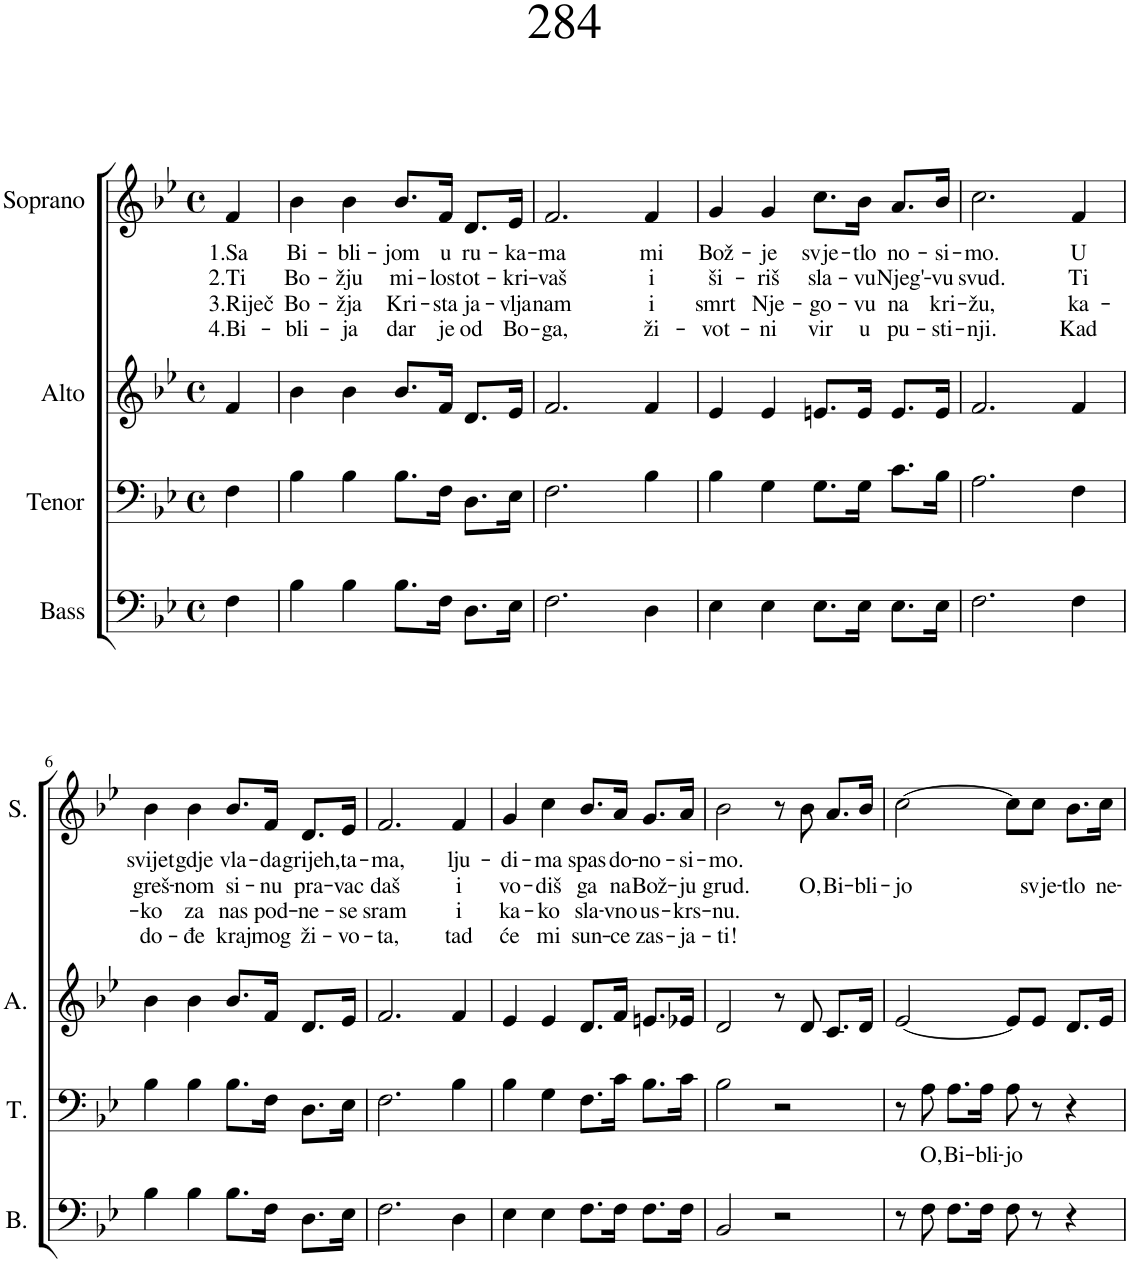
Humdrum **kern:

**kern	**kern	**text	**kern	**kern	**text	**text	**text	**text
*part4	*part3	*part3	*part2	*part1	*part1	*part1	*part1	*part1
*staff4	*staff3	*staff3	*staff2	*staff1	*staff1	*staff1	*staff1	*staff1
*I"Bass	*I"Tenor	*	*I"Alto	*I"Soprano	*	*	*	*
*I'B.	*I'T.	*	*I'A.	*I'S.	*	*	*	*
*clefF4	*clefF4	*	*clefG2	*clefG2	*	*	*	*
*k[b-e-]	*k[b-e-]	*	*k[b-e-]	*k[b-e-]	*	*	*	*
*M4/4	*M4/4	*	*M4/4	*M4/4	*	*	*	*
*met(c)	*met(c)	*	*met(c)	*met(c)	*	*	*	*
=1	=1	=1	=1	=1	=1	=1	=1	=1
!	!	!	!	!	!LO:LY:b	!LO:LY:b	!LO:LY:b	!LO:LY:b
4F\	4F\	.	4f/	4f/	1.Sa	2.Ti	3.Riječ	4.Bi-
=2	=2	=2	=2	=2	=2	=2	=2	=2
!	!	!	!	!	!LO:LY:b	!LO:LY:b	!LO:LY:b	!LO:LY:b
4B-\	4B-\	.	4b-\	4b-\	Bi-	Bo-	Bo-	-bli-
!	!	!	!	!	!LO:LY:b	!LO:LY:b	!LO:LY:b	!LO:LY:b
4B-\	4B-\	.	4b-\	4b-\	-bli-	-žju	-žja	-ja
!	!	!	!	!	!LO:LY:b	!LO:LY:b	!LO:LY:b	!LO:LY:b
8.B-\L	8.B-\L	.	8.b-/L	8.b-/L	-jom	mi-	Kri-	dar
!	!	!	!	!	!LO:LY:b	!LO:LY:b	!LO:LY:b	!LO:LY:b
16F\Jk	16F\Jk	.	16f/Jk	16f/Jk	u	-lost	-sta	je
!	!	!	!	!	!LO:LY:b	!LO:LY:b	!LO:LY:b	!LO:LY:b
8.D\L	8.D\L	.	8.d/L	8.d/L	ru-	ot-	ja-	od
!	!	!	!	!	!LO:LY:b	!LO:LY:b	!LO:LY:b	!LO:LY:b
16E-\Jk	16E-\Jk	.	16e-/Jk	16e-/Jk	-ka-	-kri-	-vlja	Bo-
=3	=3	=3	=3	=3	=3	=3	=3	=3
!	!	!	!	!	!LO:LY:b	!LO:LY:b	!LO:LY:b	!LO:LY:b
2.F\	2.F\	.	2.f/	2.f/	-ma	-vaš	nam	-ga,
!	!	!	!	!	!LO:LY:b	!LO:LY:b	!LO:LY:b	!LO:LY:b
4D\	4B-\	.	4f/	4f/	mi	i	i	ži-
=4	=4	=4	=4	=4	=4	=4	=4	=4
!	!	!	!	!	!LO:LY:b	!LO:LY:b	!LO:LY:b	!LO:LY:b
4E-\	4B-\	.	4e-/	4g/	Bož-	ši-	smrt	-vot-
!	!	!	!	!	!LO:LY:b	!LO:LY:b	!LO:LY:b	!LO:LY:b
4E-\	4G\	.	4e-/	4g/	-je	-riš	Nje-	-ni
!	!	!	!	!	!LO:LY:b	!LO:LY:b	!LO:LY:b	!LO:LY:b
8.E-\L	8.G\L	.	8.en/L	8.cc\L	svje-	sla-	-go-	vir
!	!	!	!	!	!LO:LY:b	!LO:LY:b	!LO:LY:b	!LO:LY:b
16E-\Jk	16G\Jk	.	16e/Jk	16b-\Jk	-tlo	-vu	-vu	u
!	!	!	!	!	!LO:LY:b	!LO:LY:b	!LO:LY:b	!LO:LY:b
8.E-\L	8.c\L	.	8.e/L	8.a/L	no-	Njeg'-	na	pu-
!	!	!	!	!	!LO:LY:b	!LO:LY:b	!LO:LY:b	!LO:LY:b
16E-\Jk	16B-\Jk	.	16e/Jk	16b-/Jk	-si-	-vu	kri-	-sti-
=5	=5	=5	=5	=5	=5	=5	=5	=5
!	!	!	!	!	!LO:LY:b	!LO:LY:b	!LO:LY:b	!LO:LY:b
2.F\	2.A\	.	2.f/	2.cc\	-mo.	svud.	-žu,	-nji.
!	!	!	!	!	!LO:LY:b	!LO:LY:b	!LO:LY:b	!LO:LY:b
4F\	4F\	.	4f/	4f/	U	Ti	ka-	Kad
!!LO:LB:g=z
=6	=6	=6	=6	=6	=6	=6	=6	=6
!	!	!	!	!	!LO:LY:b	!LO:LY:b	!LO:LY:b	!LO:LY:b
4B-\	4B-\	.	4b-\	4b-\	svijet	greš-	-ko	do-
!	!	!	!	!	!LO:LY:b	!LO:LY:b	!LO:LY:b	!LO:LY:b
4B-\	4B-\	.	4b-\	4b-\	gdje	-nom	za	-đe
!	!	!	!	!	!LO:LY:b	!LO:LY:b	!LO:LY:b	!LO:LY:b
8.B-\L	8.B-\L	.	8.b-/L	8.b-/L	vla-	si-	nas	kraj
!	!	!	!	!	!LO:LY:b	!LO:LY:b	!LO:LY:b	!LO:LY:b
16F\Jk	16F\Jk	.	16f/Jk	16f/Jk	-da	-nu	pod-	mog
!	!	!	!	!	!LO:LY:b	!LO:LY:b	!LO:LY:b	!LO:LY:b
8.D\L	8.D\L	.	8.d/L	8.d/L	grijeh,	pra-	-ne-	ži-
!	!	!	!	!	!LO:LY:b	!LO:LY:b	!LO:LY:b	!LO:LY:b
16E-\Jk	16E-\Jk	.	16e-/Jk	16e-/Jk	ta-	-vac	-se	-vo-
=7	=7	=7	=7	=7	=7	=7	=7	=7
!	!	!	!	!	!LO:LY:b	!LO:LY:b	!LO:LY:b	!LO:LY:b
2.F\	2.F\	.	2.f/	2.f/	-ma,	daš	sram	-ta,
!	!	!	!	!	!LO:LY:b	!LO:LY:b	!LO:LY:b	!LO:LY:b
4D\	4B-\	.	4f/	4f/	lju-	i	i	tad
=8	=8	=8	=8	=8	=8	=8	=8	=8
!	!	!	!	!	!LO:LY:b	!LO:LY:b	!LO:LY:b	!LO:LY:b
4E-\	4B-\	.	4e-/	4g/	-di-	vo-	ka-	će
!	!	!	!	!	!LO:LY:b	!LO:LY:b	!LO:LY:b	!LO:LY:b
4E-\	4G\	.	4e-/	4cc\	-ma	-diš	-ko	mi
!	!	!	!	!	!LO:LY:b	!LO:LY:b	!LO:LY:b	!LO:LY:b
8.F\L	8.F\L	.	8.d/L	8.b-/L	spas	ga	sla-	sun-
!	!	!	!	!	!LO:LY:b	!LO:LY:b	!LO:LY:b	!LO:LY:b
16F\Jk	16c\Jk	.	16f/Jk	16a/Jk	do-	na	-vno	-ce
!	!	!	!	!	!LO:LY:b	!LO:LY:b	!LO:LY:b	!LO:LY:b
8.F\L	8.B-\L	.	8.en/L	8.g/L	-no-	Bož-	us-	zas-
!	!	!	!	!	!LO:LY:b	!LO:LY:b	!LO:LY:b	!LO:LY:b
16F\Jk	16c\Jk	.	16e-X/Jk	16a/Jk	-si-	-ju	-krs-	-ja-
=9	=9	=9	=9	=9	=9	=9	=9	=9
!	!	!	!	!	!LO:LY:b	!LO:LY:b	!LO:LY:b	!LO:LY:b
2BB-/	2B-\	.	2d/	2b-\	-mo.	grud.	-nu.	-ti!
2r	2r	.	8r	8r	.	.	.	.
!	!	!	!	!	!	!LO:LY:b	!	!
.	.	.	8d/	8b-\	.	O,	.	.
!	!	!	!	!	!	!LO:LY:b	!	!
.	.	.	8.c/L	8.a/L	.	Bi-	.	.
!	!	!	!	!	!	!LO:LY:b	!	!
.	.	.	16d/Jk	16b-/Jk	.	-bli-	.	.
=10	=10	=10	=10	=10	=10	=10	=10	=10
!	!	!	!	!	!	!LO:LY:b	!	!
8r	8r	.	[2e-/	[2cc\	.	-jo	.	.
!	!	!LO:LY:b	!	!	!	!	!	!
8F\	8A\	O,	.	.	.	.	.	.
!	!	!LO:LY:b	!	!	!	!	!	!
8.F\L	8.A\L	Bi-	.	.	.	.	.	.
!	!	!LO:LY:b	!	!	!	!	!	!
16F\Jk	16A\Jk	-bli-	.	.	.	.	.	.
!	!	!LO:LY:b	!	!	!	!	!	!
8F\	8A\	-jo	8e-/L]	8cc\L]	.	.	.	.
!	!	!	!	!	!	!LO:LY:b	!	!
8r	8r	.	8e-/J	8cc\J	.	svje-	.	.
!	!	!	!	!	!	!LO:LY:b	!	!
4r	4r	.	8.d/L	8.b-\L	.	-tlo	.	.
!	!	!	!	!	!	!LO:LY:b	!	!
.	.	.	16e-/Jk	16cc\Jk	.	ne-	.	.
=	=	=	=	=	=	=	=	=
*-	*-	*-	*-	*-	*-	*-	*-	*-
